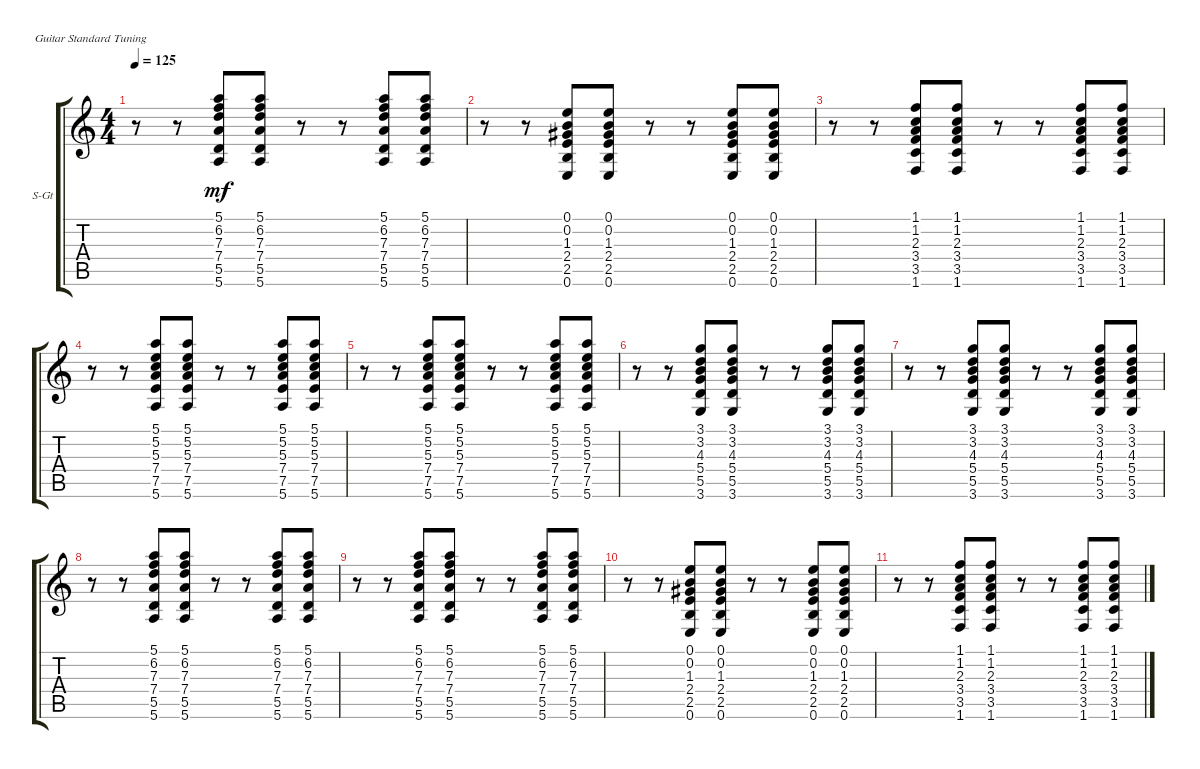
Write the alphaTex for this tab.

\defaultSystemsLayout 4
\bracketExtendMode groupsimilarinstruments
\firstSystemTrackNameOrientation horizontal
\otherSystemsTrackNameOrientation horizontal
\track ("Steel Guitar" "S-Gt") {instrument acousticguitarsteel}
\staff {score tabs}
\tuning (E4 B3 G3 D3 A2 E2)
\ts (4 4)
\tempo 125
\clef g2
\scale
0.333333
\ks c
r.8{dy mf} r.8 (5.1 6.2 7.4 5.5 5.6 7.3).8 (5.1 6.2 7.4 5.5 5.6 7.3).8 r.8 r.8 (5.1 6.2 7.4 5.5 5.6 7.3).8 (5.1 6.2 7.4 5.5 5.6 7.3).8 |
\scale
0.333333 r.8 r.8 (0.6 2.5 2.4 1.3 0.2 0.1).8 (0.6 2.5 2.4 1.3 0.2 0.1).8 r.8 r.8 (0.6 2.5 2.4 1.3 0.2 0.1).8 (0.6 2.5 2.4 1.3 0.2 0.1).8 |
\scale
0.333333 r.8 r.8 (1.1 1.2 2.3 3.4 3.5 1.6).8 (1.1 1.2 2.3 3.4 3.5 1.6).8 r.8 r.8 (1.1 1.2 2.3 3.4 3.5 1.6).8 (1.1 1.2 2.3 3.4 3.5 1.6).8 |
\scale
0.333333 r.8 r.8 (5.1 5.2 5.3 7.4 7.5 5.6).8 (5.1 5.2 5.3 7.5 7.4 5.6).8 r.8 r.8 (5.1 5.2 5.3 7.5 7.4 5.6).8 (5.1 5.2 5.3 7.4 7.5 5.6).8 |
\scale
0.333333 r.8 r.8 (5.1 5.2 5.3 7.4 7.5 5.6).8 (5.1 5.2 5.3 7.5 7.4 5.6).8 r.8 r.8 (5.1 5.2 5.3 7.5 7.4 5.6).8 (5.1 5.2 5.3 7.4 7.5 5.6).8 |
\scale
0.333333 r.8 r.8 (3.1 3.2 4.3 5.4 5.5 3.6).8 (3.1 3.2 4.3 5.4 5.5 3.6).8 r.8 r.8 (3.1 3.2 4.3 5.4 5.5 3.6).8 (3.1 3.2 4.3 5.4 5.5 3.6).8 |
\scale
0.333333 r.8 r.8 (3.1 3.2 4.3 5.4 5.5 3.6).8 (3.1 3.2 4.3 5.4 5.5 3.6).8 r.8 r.8 (3.1 3.2 4.3 5.4 5.5 3.6).8 (3.1 3.2 4.3 5.4 5.5 3.6).8 |
\scale
0.333333 r.8 r.8 (5.1 6.2 7.4 5.5 5.6 7.3).8 (5.1 6.2 7.4 5.5 5.6 7.3).8 r.8 r.8 (5.1 6.2 7.4 5.5 5.6 7.3).8 (5.1 6.2 7.4 5.5 5.6 7.3).8 |
\scale
0.333333 r.8 r.8 (5.1 6.2 7.4 5.5 5.6 7.3).8 (5.1 6.2 7.4 5.5 5.6 7.3).8 r.8 r.8 (5.1 6.2 7.4 5.5 5.6 7.3).8 (5.1 6.2 7.4 5.5 5.6 7.3).8 |
\scale
0.333333 r.8 r.8 (0.6 2.5 2.4 1.3 0.2 0.1).8 (0.6 2.5 2.4 1.3 0.2 0.1).8 r.8 r.8 (0.6 2.5 2.4 1.3 0.2 0.1).8 (0.6 2.5 2.4 1.3 0.2 0.1).8 |
\scale
0.333333 r.8 r.8 (1.1 1.2 2.3 3.4 3.5 1.6).8 (1.1 1.2 2.3 3.4 3.5 1.6).8 r.8 r.8 (1.1 1.2 2.3 3.4 3.5 1.6).8 (1.1 1.2 2.3 3.4 3.5 1.6).8 |
\scale
0.333333 |
\scale
0.333333 |
\scale
0.333333 |
\scale
0.333333 |
\scale
0.333333
